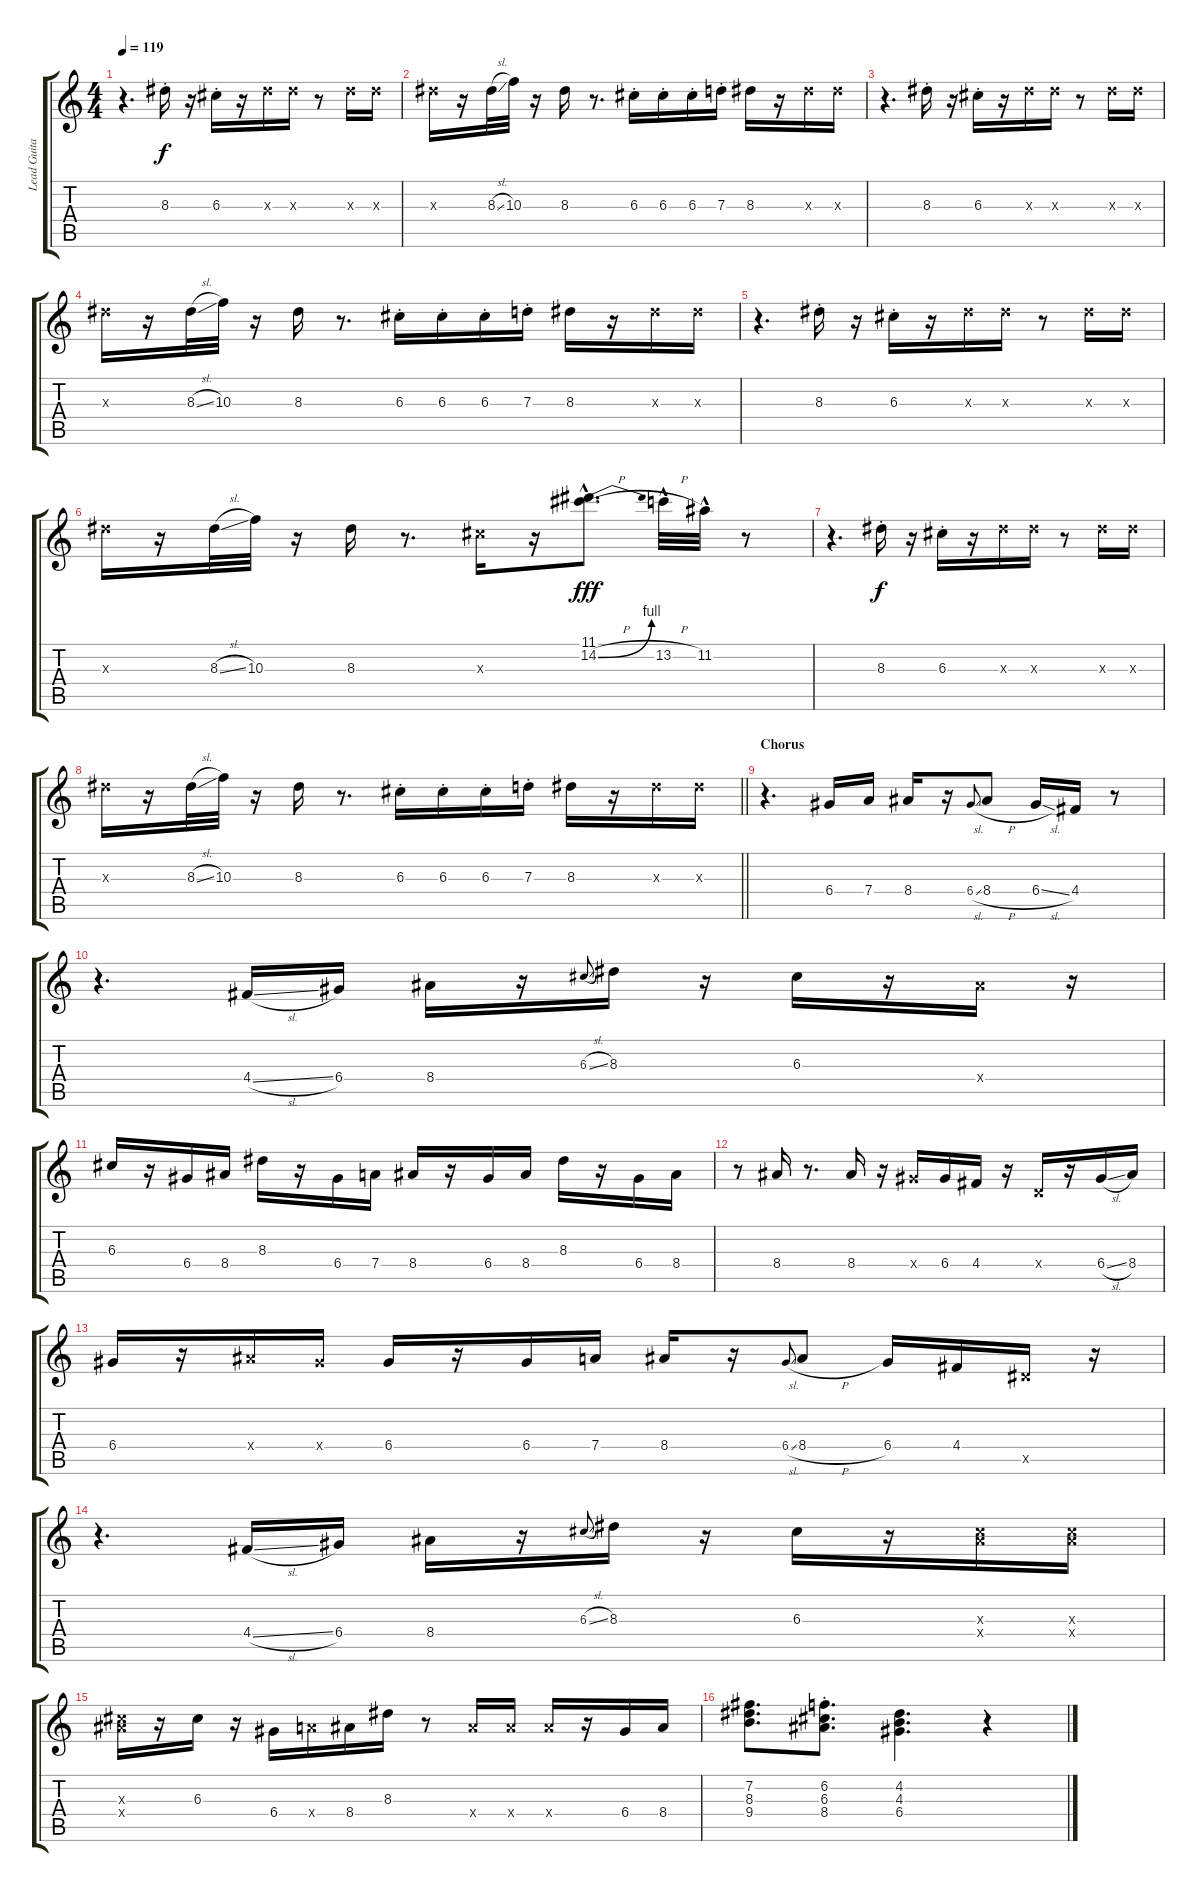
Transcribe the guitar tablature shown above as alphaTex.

\track ("Lead Guitar" "Lead Guita") {instrument electricguitarclean}
\staff {score tabs}
\tuning (E4 B3 G3 D3 A2 E2) {hide}
\ts (4 4)
\tempo 119
\clef g2
\ks c
r.4{d dy f} 8.3{st}.16 r.16 6.3{st}.16 r.16 8.3{x}.16 8.3{x}.16 r.8 8.3{x}.16 8.3{x}.16 |
8.3{x}.16 r.16 8.3{sl}.32 10.3.32 r.16 8.3.16 r.8{d} 6.3{st}.16 6.3{st}.16 6.3{st}.16 7.3{st}.16 8.3.16 r.16 8.3{x}.16 8.3{x}.16 |
r.4{d} 8.3{st}.16 r.16 6.3{st}.16 r.16 8.3{x}.16 8.3{x}.16 r.8 8.3{x}.16 8.3{x}.16 |
8.3{x}.16 r.16 8.3{sl}.32 10.3.32 r.16 8.3.16 r.8{d} 6.3{st}.16 6.3{st}.16 6.3{st}.16 7.3{st}.16 8.3.16 r.16 8.3{x}.16 8.3{x}.16 |
r.4{d} 8.3{st}.16 r.16 6.3{st}.16 r.16 8.3{x}.16 8.3{x}.16 r.8 8.3{x}.16 8.3{x}.16 |
8.3{x}.16 r.16 8.3{sl}.32 10.3.32 r.16 8.3.16 r.8{d} 6.3{x}.16 r.16 (11.1{hac} 14.2{be (bend 0 0 60 4) h hac}).8{d dy fff} 13.2{h hac}.32 11.2{hac}.32 r.8 |
r.4{d} 8.3{st}.16{dy f} r.16 6.3{st}.16 r.16 8.3{x}.16 8.3{x}.16 r.8 8.3{x}.16 8.3{x}.16 |
\barLineRight lightlight
8.3{x}.16 r.16 8.3{sl}.32 10.3.32 r.16 8.3.16 r.8{d} 6.3{st}.16 6.3{st}.16 6.3{st}.16 7.3{st}.16 8.3.16 r.16 8.3{x}.16 8.3{x}.16 |
\section ("" "Chorus")
r.4{d} 6.4.16 7.4.16 8.4.16 r.16 6.4{sl}.8{gr onbeat} 8.4{h}.8 6.4{sl}.16 4.4.16 r.8 |
r.4{d} 4.4{sl}.16 6.4.16 8.4.16 r.16 6.3{sl}.8{gr onbeat} 8.3.16 r.16 6.3.16 r.16 8.4{x}.16 r.16 |
6.3.16 r.16 6.4.16 8.4.16 8.3.16 r.16 6.4.16 7.4.16 8.4.16 r.16 6.4.16 8.4.16 8.3.16 r.16 6.4.16 8.4.16 |
r.8 8.4.16 r.8{d} 8.4.16 r.16 6.4{x}.16 6.4.16 4.4.16 r.16 0.4{x}.16 r.16 6.4{sl}.16 8.4.16 |
6.4.16 r.16 8.4{x}.16 6.4{x}.16 6.4.16 r.16 6.4.16 7.4.16 8.4.16 r.16 6.4{sl}.8{gr onbeat} 8.4{h}.8 6.4.16 4.4.16 6.5{x}.16 r.16 |
r.4{d} 4.4{sl}.16 6.4.16 8.4.16 r.16 6.3{sl}.8{gr onbeat} 8.3.16 r.16 6.3.16 r.16 (6.3{x} 8.4{x}).16 (6.3{x} 8.4{x}).16 |
(6.3{x} 8.4{x}).16 r.16 6.3.16 r.16 6.4.16 7.4{x}.16 8.4.16 8.3.16 r.8 8.4{x}.16 8.4{x}.16 8.4{x}.16 r.16 6.4.16 8.4.16 |
(7.2 8.3 9.4).8{d} (6.2{st} 6.3{st} 8.4{st}).8{d} (4.2 4.3 6.4).4{d} r.4
